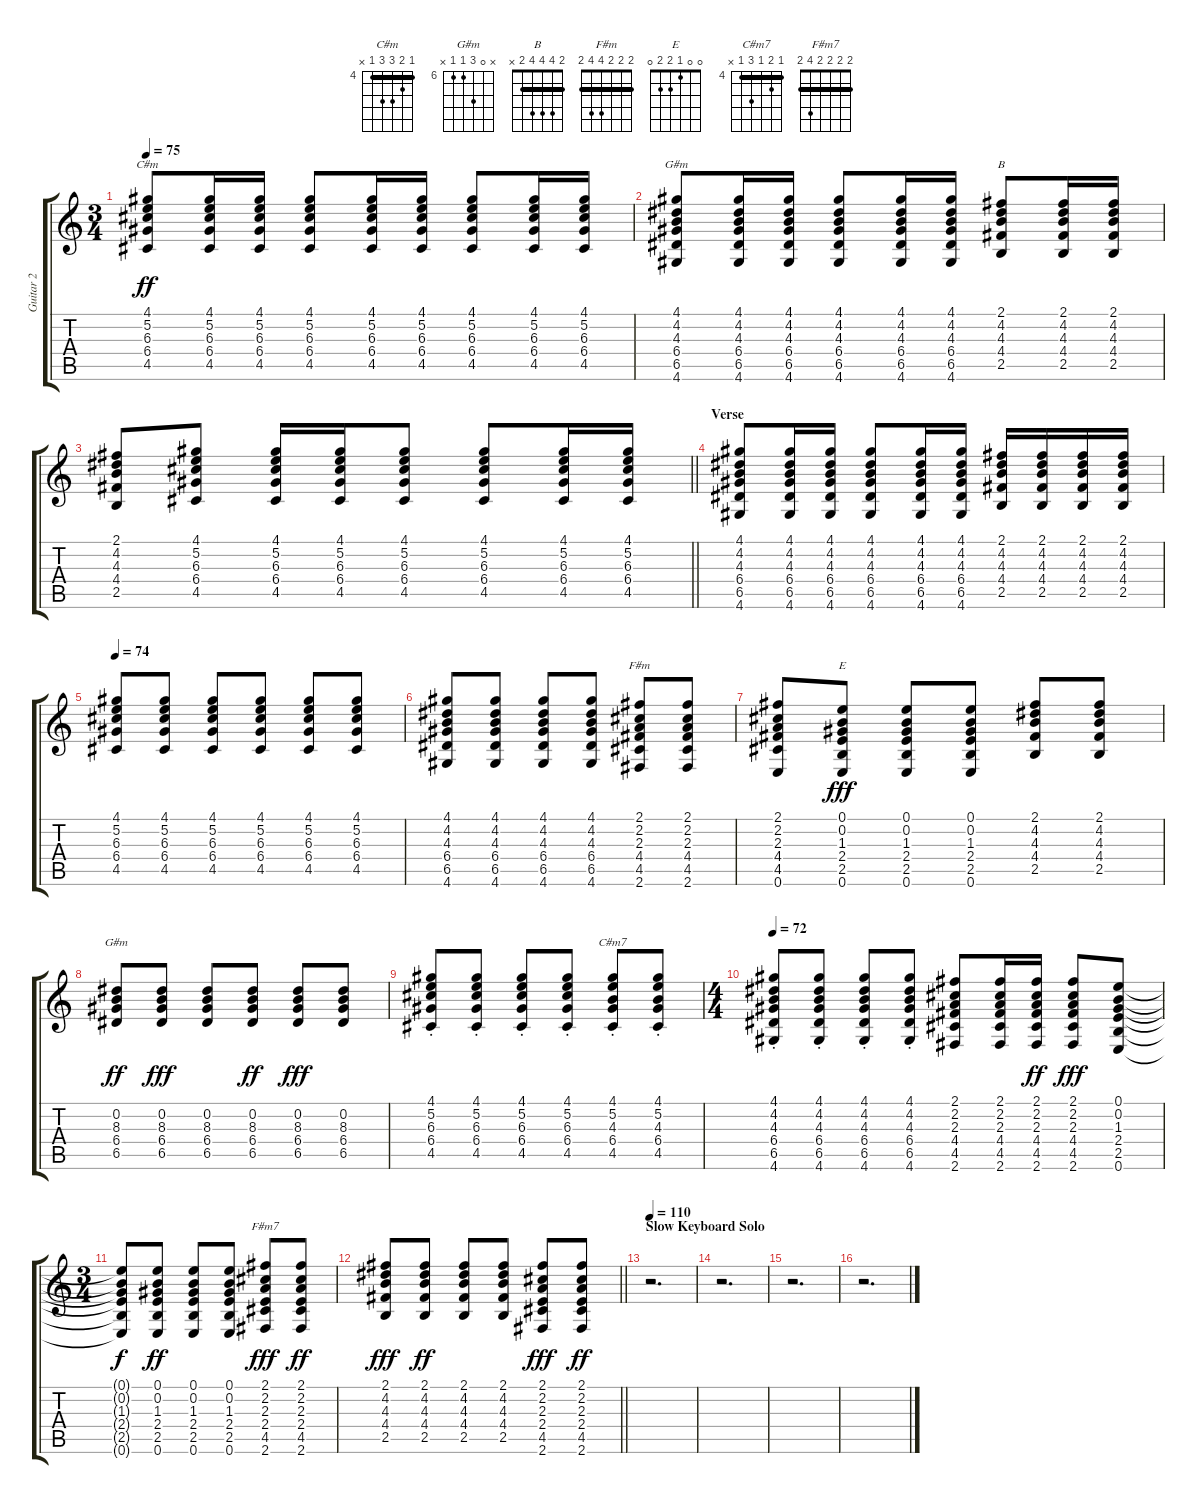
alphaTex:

\track ("Guitar 2" "Guitar 2") {instrument acousticguitarsteel}
\staff {score tabs}
\tuning (E4 B3 G3 D3 A2 E2) {hide}
\chord ("C#m" 4 5 6 6 4 x) {firstfret 4 barre 4}
\chord ("G#m" 4 4 4 6 6 4) {firstfret 4 barre 4}
\chord ("B" 2 4 4 4 2 x) {barre 2}
\chord ("F#m" 2 2 2 4 4 2) {barre 2}
\chord ("E" 0 0 1 2 2 0)
\chord ("G#m" x 0 8 6 6 x) {firstfret 6}
\chord ("C#m7" 4 5 4 6 4 x) {firstfret 4 barre 4}
\chord ("F#m7" 2 2 2 2 4 2) {barre 2}
\ts (3 4)
\tempo 75
\clef g2
\ks c
(4.1 5.2 6.3 6.4 4.5).8{ch "C#m" dy ff} (4.1 5.2 6.3 6.4 4.5).16 (4.1 5.2 6.3 6.4 4.5).16 (4.1 5.2 6.3 6.4 4.5).8 (4.1 5.2 6.3 6.4 4.5).16 (4.1 5.2 6.3 6.4 4.5).16 (4.1 5.2 6.3 6.4 4.5).8 (4.1 5.2 6.3 6.4 4.5).16 (4.1 5.2 6.3 6.4 4.5).16 |
(4.1 4.2 4.3 6.4 6.5 4.6).8{ch "G#m"} (4.1 4.2 4.3 6.4 6.5 4.6).16 (4.1 4.2 4.3 6.4 6.5 4.6).16 (4.1 4.2 4.3 6.4 6.5 4.6).8 (4.1 4.2 4.3 6.4 6.5 4.6).16 (4.1 4.2 4.3 6.4 6.5 4.6).16 (2.1 4.2 4.3 4.4 2.5).8{ch "B"} (2.1 4.2 4.3 4.4 2.5).16 (2.1 4.2 4.3 4.4 2.5).16 |
\barLineRight lightlight
(2.1 4.2 4.3 4.4 2.5).8 (4.1 5.2 6.3 6.4 4.5).8 (4.1 5.2 6.3 6.4 4.5).16 (4.1 5.2 6.3 6.4 4.5).16 (4.1 5.2 6.3 6.4 4.5).8 (4.1 5.2 6.3 6.4 4.5).8 (4.1 5.2 6.3 6.4 4.5).16 (4.1 5.2 6.3 6.4 4.5).16 |
\section ("" "Verse")
(4.1 4.2 4.3 6.4 6.5 4.6).8 (4.1 4.2 4.3 6.4 6.5 4.6).16 (4.1 4.2 4.3 6.4 6.5 4.6).16 (4.1 4.2 4.3 6.4 6.5 4.6).8 (4.1 4.2 4.3 6.4 6.5 4.6).16 (4.1 4.2 4.3 6.4 6.5 4.6).16 (2.1 4.2 4.3 4.4 2.5).16 (2.1 4.2 4.3 4.4 2.5).16 (2.1 4.2 4.3 4.4 2.5).16 (2.1 4.2 4.3 4.4 2.5).16 |
\tempo 74
(4.1 5.2 6.3 6.4 4.5).8 (4.1 5.2 6.3 6.4 4.5).8 (4.1 5.2 6.3 6.4 4.5).8 (4.1 5.2 6.3 6.4 4.5).8 (4.1 5.2 6.3 6.4 4.5).8 (4.1 5.2 6.3 6.4 4.5).8 |
(4.1 4.2 4.3 6.4 6.5 4.6).8 (4.1 4.2 4.3 6.4 6.5 4.6).8 (4.1 4.2 4.3 6.4 6.5 4.6).8 (4.1 4.2 4.3 6.4 6.5 4.6).8 (2.1 2.2 2.3 4.4 4.5 2.6).8{ch "F#m"} (2.1 2.2 2.3 4.4 4.5 2.6).8 |
(2.1 2.2 2.3 4.4 4.5 0.6).8 (0.1 0.2 1.3 2.4 2.5 0.6).8{ch "E" dy fff} (0.1 0.2 1.3 2.4 2.5 0.6).8 (0.1 0.2 1.3 2.4 2.5 0.6).8 (2.1 4.2 4.3 4.4 2.5).8 (2.1 4.2 4.3 4.4 2.5).8 |
(0.2 8.3 6.4 6.5).8{ch "G#m" dy ff} (0.2 8.3 6.4 6.5).8{dy fff} (0.2 8.3 6.4 6.5).8 (0.2 8.3 6.4 6.5).8{dy ff} (0.2 8.3 6.4 6.5).8{dy fff} (0.2 8.3 6.4 6.5).8 |
(4.1{st} 5.2{st} 6.3{st} 6.4{st} 4.5{st}).8 (4.1{st} 5.2{st} 6.3{st} 6.4{st} 4.5{st}).8 (4.1{st} 5.2{st} 6.3{st} 6.4{st} 4.5{st}).8 (4.1{st} 5.2{st} 6.3{st} 6.4{st} 4.5{st}).8 (4.1{st} 5.2{st} 4.3{st} 6.4{st} 4.5{st}).8{ch "C#m7"} (4.1{st} 5.2{st} 4.3{st} 6.4{st} 4.5{st}).8 |
\ts (4 4)
\tempo 72
(4.1{st} 4.2{st} 4.3{st} 6.4{st} 6.5{st} 4.6{st}).8 (4.1{st} 4.2{st} 4.3{st} 6.4{st} 6.5{st} 4.6{st}).8 (4.1{st} 4.2{st} 4.3{st} 6.4{st} 6.5{st} 4.6{st}).8 (4.1{st} 4.2{st} 4.3{st} 6.4{st} 6.5{st} 4.6{st}).8 (2.1 2.2 2.3 4.4 4.5 2.6).8 (2.1 2.2 2.3 4.4 4.5 2.6).16 (2.1 2.2 2.3 4.4 4.5 2.6).16{dy ff} (2.1 2.2 2.3 4.4 4.5 2.6).8{dy fff} (0.1 0.2 1.3 2.4 2.5 0.6).8 |
\ts (3 4)
(0.1{t} 0.2{t} 1.3{t} 2.4{t} 2.5{t} 0.6{t}).8{dy f} (0.1 0.2 1.3 2.4 2.5 0.6).8{dy ff} (0.1 0.2 1.3 2.4 2.5 0.6).8 (0.1 0.2 1.3 2.4 2.5 0.6).8 (2.1 2.2 2.3 2.4 4.5 2.6).8{ch "F#m7" dy fff} (2.1 2.2 2.3 2.4 4.5 2.6).8{dy ff} |
\barLineRight lightlight
(2.1 4.2 4.3 4.4 2.5).8{dy fff} (2.1 4.2 4.3 4.4 2.5).8{dy ff} (2.1 4.2 4.3 4.4 2.5).8 (2.1 4.2 4.3 4.4 2.5).8 (2.1 2.2 2.3 2.4 4.5 2.6).8{dy fff} (2.1 2.2 2.3 2.4 4.5 2.6).8{dy ff} |
\section ("" "Slow Keyboard Solo")
\tempo 110
r.2{d} |
r.2{d} |
r.2{d} |
r.2{d}
